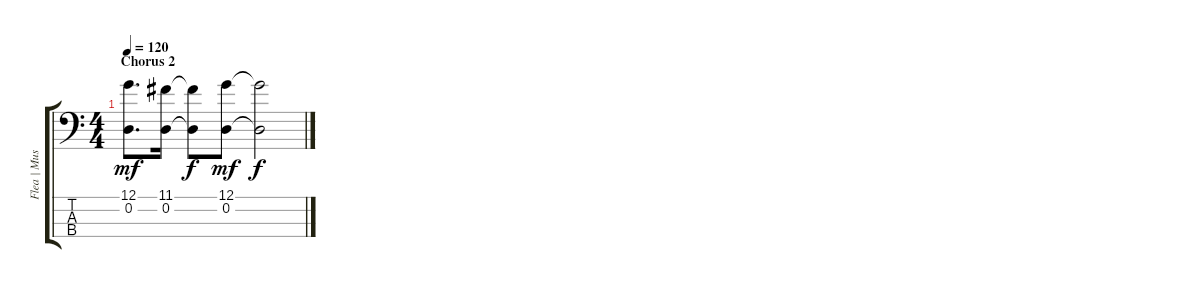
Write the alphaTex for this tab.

\track ("Flea | Music Man Stingray | Bass" "Flea | Mus") {instrument electricbassfinger}
\staff {score tabs}
\tuning (G2 D2 A1 E1) {hide}
\ts (4 4)
\section ("" "Chorus 2")
\tempo 120
\clef f4
\ks c
(12.1 0.2).8{d dy mf} (11.1 0.2).16 (11.1{t} 0.2{t}).8{dy f} (12.1 0.2).8{dy mf} (12.1{t} 0.2{t}).2{dy f}
